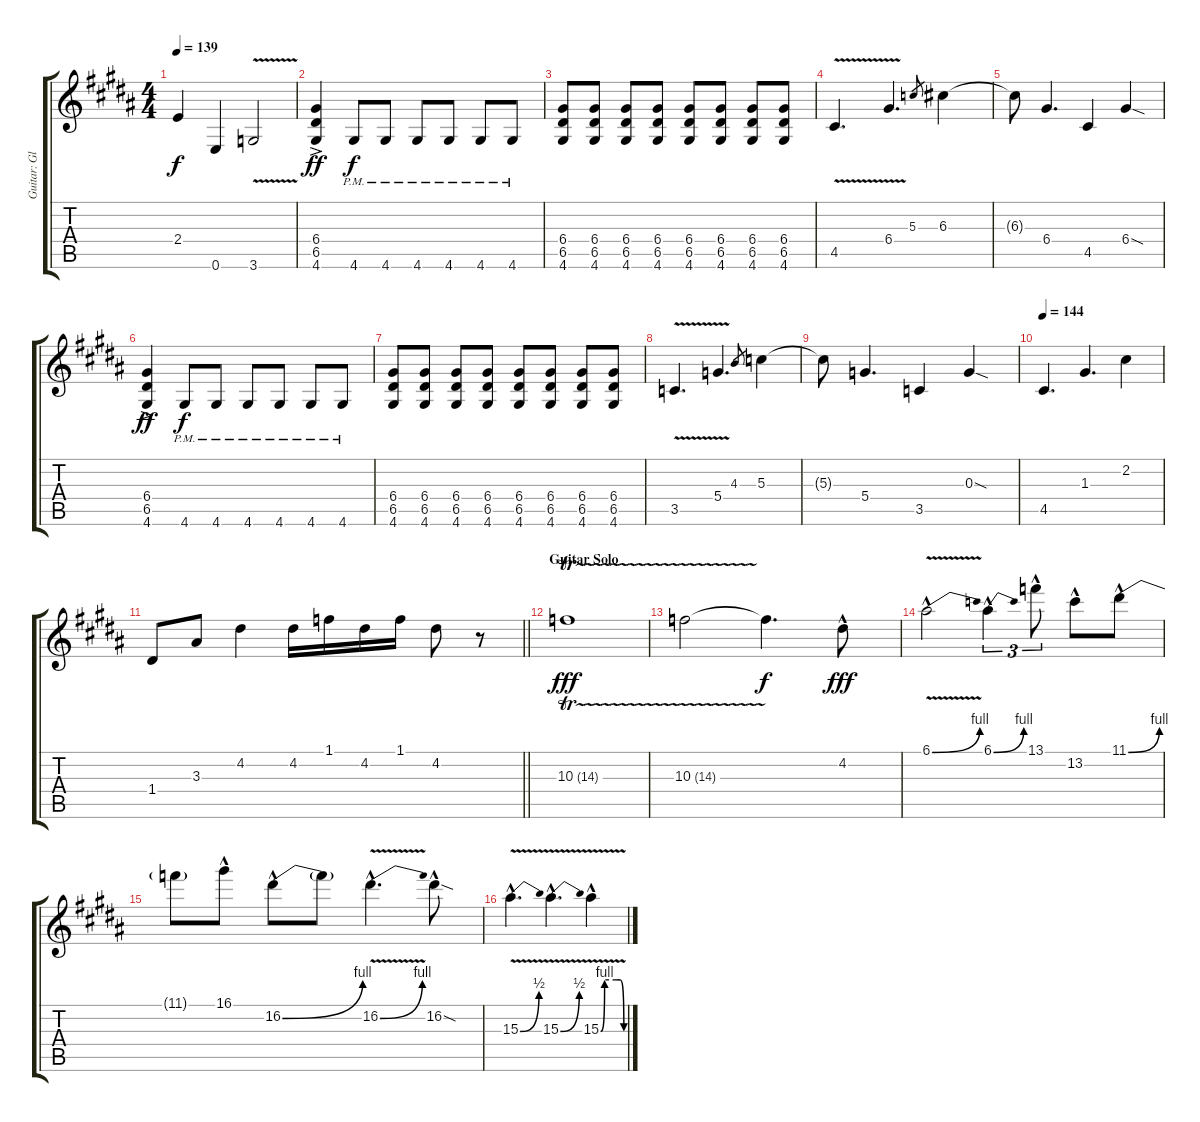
\track ("Guitar: Glenn" "Guitar: Gl") {instrument overdrivenguitar}
\staff {score tabs}
\tuning (E4 B3 G3 D3 A2 E2) {hide}
\ts (4 4)
\tempo 139
\clef g2
\ks b
2.4.4{dy f} 0.6.4 3.6{v}.2 |
(6.4{ac} 6.5{ac} 4.6{ac}).4{dy ff} 4.6{pm}.8{dy f} 4.6{pm}.8 4.6{pm}.8 4.6{pm}.8 4.6{pm}.8 4.6{pm}.8{volume 4} |
(6.4 6.5 4.6).8{volume 16} (6.4 6.5 4.6).8 (6.4 6.5 4.6).8 (6.4 6.5 4.6).8 (6.4 6.5 4.6).8 (6.4 6.5 4.6).8 (6.4 6.5 4.6).8 (6.4 6.5 4.6).8 |
4.5{v}.4{d} 6.4{v}.4{d} 5.3.8{gr} 6.3.4 |
6.3{t}.8 6.4.4{d} 4.5.4 6.4{sod}.4 |
(6.4{ac} 6.5{ac} 4.6{ac}).4{dy ff} 4.6{pm}.8{dy f} 4.6{pm}.8 4.6{pm}.8 4.6{pm}.8 4.6{pm}.8 4.6{pm}.8{volume 4} |
(6.4 6.5 4.6).8{volume 16} (6.4 6.5 4.6).8 (6.4 6.5 4.6).8 (6.4 6.5 4.6).8 (6.4 6.5 4.6).8 (6.4 6.5 4.6).8 (6.4 6.5 4.6).8 (6.4 6.5 4.6).8 |
3.5{v}.4{d} 5.4{v}.4{d} 4.3.8{gr} 5.3.4 |
5.3{t}.8 5.4.4{d} 3.5.4 0.3{sod}.4 |
\tempo 144
4.5.4{d} 1.3.4{d} 2.2.4 |
\barLineRight lightlight
1.4.8 3.3.8 4.2.4 4.2.16 1.1.16 4.2.16 1.1.16 4.2.8 r.8 |
\section ("" "Guitar Solo")
10.3{tr (14 16)}.1{dy fff balance 8 instrument overdrivenguitar} |
10.3{tr (14 16)}.2 10.3{t}.4{d dy f} 4.2{hac}.8{dy fff} |
6.1{be (bend 0 0 60 4) v hac}.2 6.1{be (bend 0 0 60 4) hac}.4{tu (3 2)} 13.1{hac}.8{tu (3 2)} 13.2{hac}.8 11.1{be (bend 0 0 60 4) hac}.8 |
11.1{t}.8 16.1{hac}.8 16.2{be (bend 0 0 60 4) hac}.8 16.2{t}.8 16.2{be (bend 0 0 60 4) v hac}.4{d} 16.2{sod hac}.8 |
15.3{be (bend 0 0 60 2) v hac}.4{d} 15.3{be (bend 0 0 60 2) v hac}.4{d} 15.3{be (custom 0 0 10 4 40 4 50 4 60 0) v hac}.4
